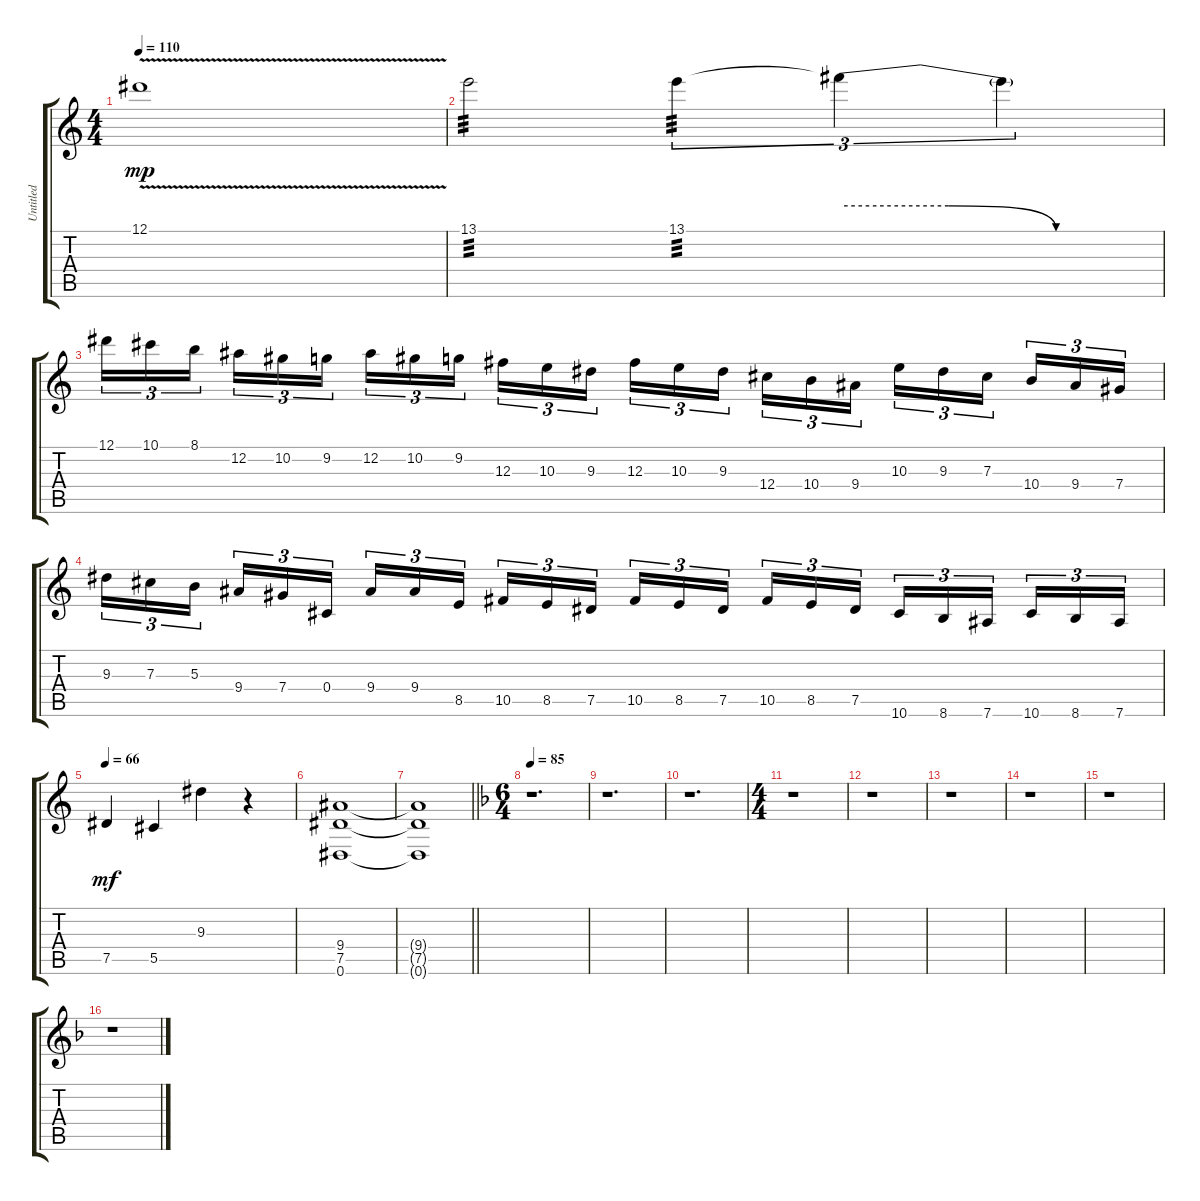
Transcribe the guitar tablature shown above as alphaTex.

\track ("Untitled" "Untitled") {instrument distortionguitar}
\staff {score tabs}
\tuning (Eb4 Bb3 Gb3 Db3 Ab2 Eb2) {hide}
\ts (4 4)
\tempo 110
\clef g2
\ks c
12.1{v}.1{dy mp} |
13.1.2{tp 3} 13.1.4{tu (3 2) tp 3} 13.1{be (custom 0 4 20 4 40 0 60 0) t}.4{tu (3 2)} 13.1{t}.4{tu (3 2)} |
12.1.16{tu (3 2)} 10.1.16{tu (3 2)} 8.1.16{tu (3 2) beam splitsecondary} 12.2.16{tu (3 2)} 10.2.16{tu (3 2)} 9.2.16{tu (3 2)} 12.2.16{tu (3 2)} 10.2.16{tu (3 2)} 9.2.16{tu (3 2) beam splitsecondary} 12.3.16{tu (3 2)} 10.3.16{tu (3 2)} 9.3.16{tu (3 2)} 12.3.16{tu (3 2)} 10.3.16{tu (3 2)} 9.3.16{tu (3 2) beam splitsecondary} 12.4.16{tu (3 2)} 10.4.16{tu (3 2)} 9.4.16{tu (3 2)} 10.3.16{tu (3 2)} 9.3.16{tu (3 2)} 7.3.16{tu (3 2) beam splitsecondary} 10.4.16{tu (3 2)} 9.4.16{tu (3 2)} 7.4.16{tu (3 2)} |
9.3.16{tu (3 2)} 7.3.16{tu (3 2)} 5.3.16{tu (3 2) beam splitsecondary} 9.4.16{tu (3 2)} 7.4.16{tu (3 2)} 0.4.16{tu (3 2)} 9.4.16{tu (3 2)} 9.4.16{tu (3 2)} 8.5.16{tu (3 2) beam splitsecondary} 10.5.16{tu (3 2)} 8.5.16{tu (3 2)} 7.5.16{tu (3 2)} 10.5.16{tu (3 2)} 8.5.16{tu (3 2)} 7.5.16{tu (3 2) beam splitsecondary} 10.5.16{tu (3 2)} 8.5.16{tu (3 2)} 7.5.16{tu (3 2)} 10.6.16{tu (3 2)} 8.6.16{tu (3 2)} 7.6.16{tu (3 2) beam splitsecondary} 10.6.16{tu (3 2)} 8.6.16{tu (3 2)} 7.6.16{tu (3 2)} |
\tempo 66
7.5.4{dy mf} 5.5.4 9.3.4 r.4 |
(9.4 7.5 0.6).1 |
\barLineRight lightlight
(9.4{t} 7.5{t} 0.6{t}).1 |
\ts (6 4)
\tempo 85
\ks f
r.1{d} |
r.1{d} |
r.1{d} |
\ts (4 4)
r.1 |
r.1 |
r.1 |
r.1 |
r.1 |
r.1
